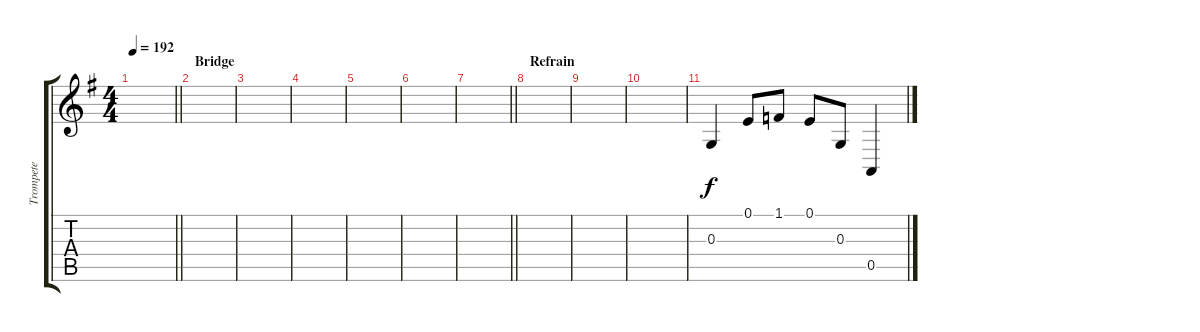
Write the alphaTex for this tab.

\track ("Trompete" "Trompete") {instrument trumpet}
\staff {score tabs}
\tuning (E4 B3 G3 D3 A2 E2) {hide}
\ts (4 4)
\tempo 192
\clef g2
\barLineRight lightlight
\ks g
|
\section ("" "Bridge")
|
|
|
|
|
\barLineRight lightlight
|
\section ("" "Refrain")
|
|
|
0.3.4 0.1.8 1.1.8 0.1.8 0.3.8 0.5.4
